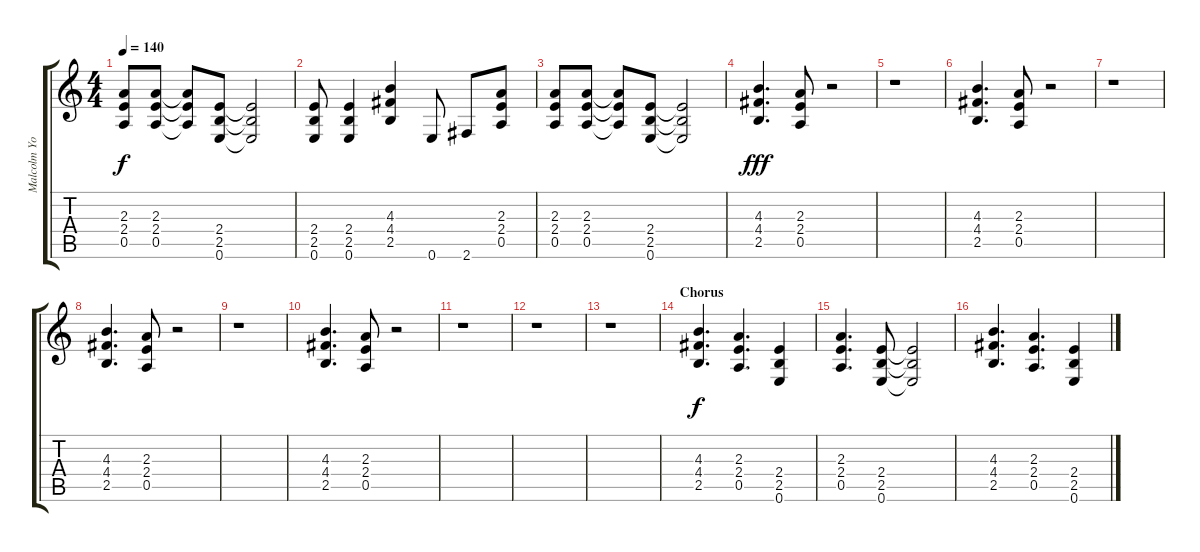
\track ("Malcolm Young - Rhythm Guitar" "Malcolm Yo") {instrument distortionguitar}
\staff {score tabs}
\tuning (E4 B3 G3 D3 A2 E2) {hide}
\ts (4 4)
\tempo 140
\clef g2
\ks c
(2.3 2.4 0.5).8{dy f} (2.3 2.4 0.5).8 (2.3{t} 2.4{t} 0.5{t}).8 (2.4 2.5 0.6).8 (2.4{t} 2.5{t} 0.6{t}).2 |
(2.4 2.5 0.6).8 (2.4 2.5 0.6).4 (4.3 4.4 2.5).4 0.6.8 2.6.8 (2.3 2.4 0.5).8 |
(2.3 2.4 0.5).8 (2.3 2.4 0.5).8 (2.3{t} 2.4{t} 0.5{t}).8 (2.4 2.5 0.6).8 (2.4{t} 2.5{t} 0.6{t}).2 |
(4.3 4.4 2.5).4{d dy fff} (2.3 2.4 0.5).8 r.2 |
r.1 |
(4.3 4.4 2.5).4{d} (2.3 2.4 0.5).8 r.2 |
r.1 |
(4.3 4.4 2.5).4{d} (2.3 2.4 0.5).8 r.2 |
r.1 |
(4.3 4.4 2.5).4{d} (2.3 2.4 0.5).8 r.2 |
r.1 |
r.1 |
r.1 |
\section ("" "Chorus")
(4.3 4.4 2.5).4{d dy f} (2.3 2.4 0.5).4{d} (2.4 2.5 0.6).4 |
(2.3 2.4 0.5).4{d} (2.4 2.5 0.6).8 (2.4{t} 2.5{t} 0.6{t}).2 |
(4.3 4.4 2.5).4{d} (2.3 2.4 0.5).4{d} (2.4 2.5 0.6).4
